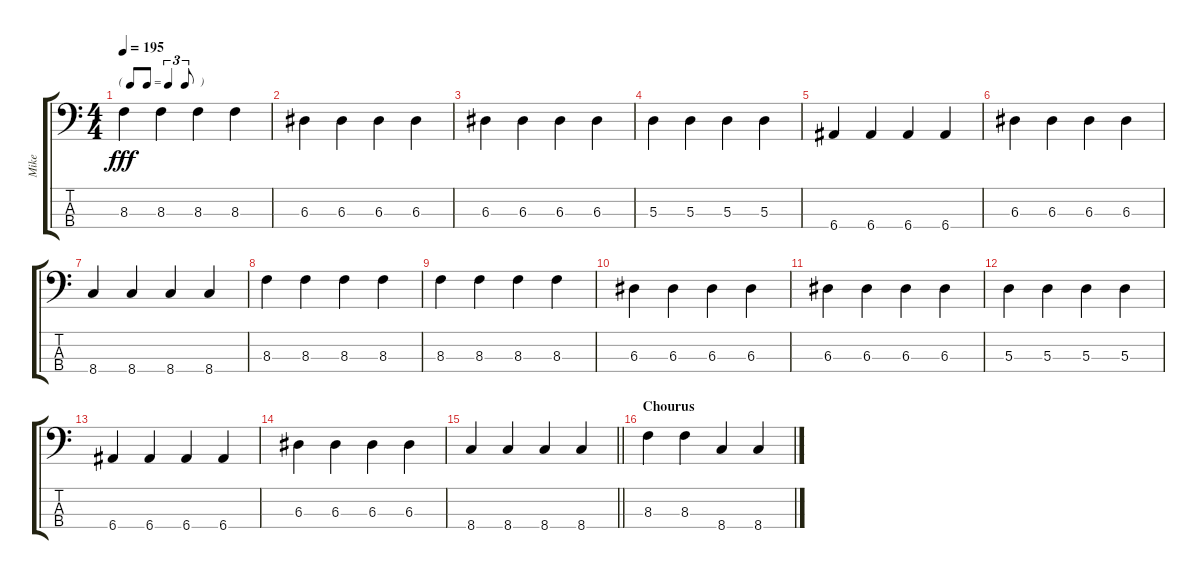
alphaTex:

\track ("Mike" "Mike") {instrument electricbasspick}
\staff {score tabs}
\tuning (G2 D2 A1 E1) {hide}
\ts (4 4)
\tf triplet8th
\tempo 195
\clef f4
\ks c
8.3.4{dy fff} 8.3.4 8.3.4 8.3.4 |
6.3.4 6.3.4 6.3.4 6.3.4 |
6.3.4 6.3.4 6.3.4 6.3.4 |
5.3.4 5.3.4 5.3.4 5.3.4 |
6.4.4 6.4.4 6.4.4 6.4.4 |
6.3.4 6.3.4 6.3.4 6.3.4 |
8.4.4 8.4.4 8.4.4 8.4.4 |
8.3.4 8.3.4 8.3.4 8.3.4 |
8.3.4 8.3.4 8.3.4 8.3.4 |
6.3.4 6.3.4 6.3.4 6.3.4 |
6.3.4 6.3.4 6.3.4 6.3.4 |
5.3.4 5.3.4 5.3.4 5.3.4 |
6.4.4 6.4.4 6.4.4 6.4.4 |
6.3.4 6.3.4 6.3.4 6.3.4 |
\barLineRight lightlight
8.4.4 8.4.4 8.4.4 8.4.4 |
\section ("" "Chourus")
8.3.4 8.3.4 8.4.4 8.4.4
